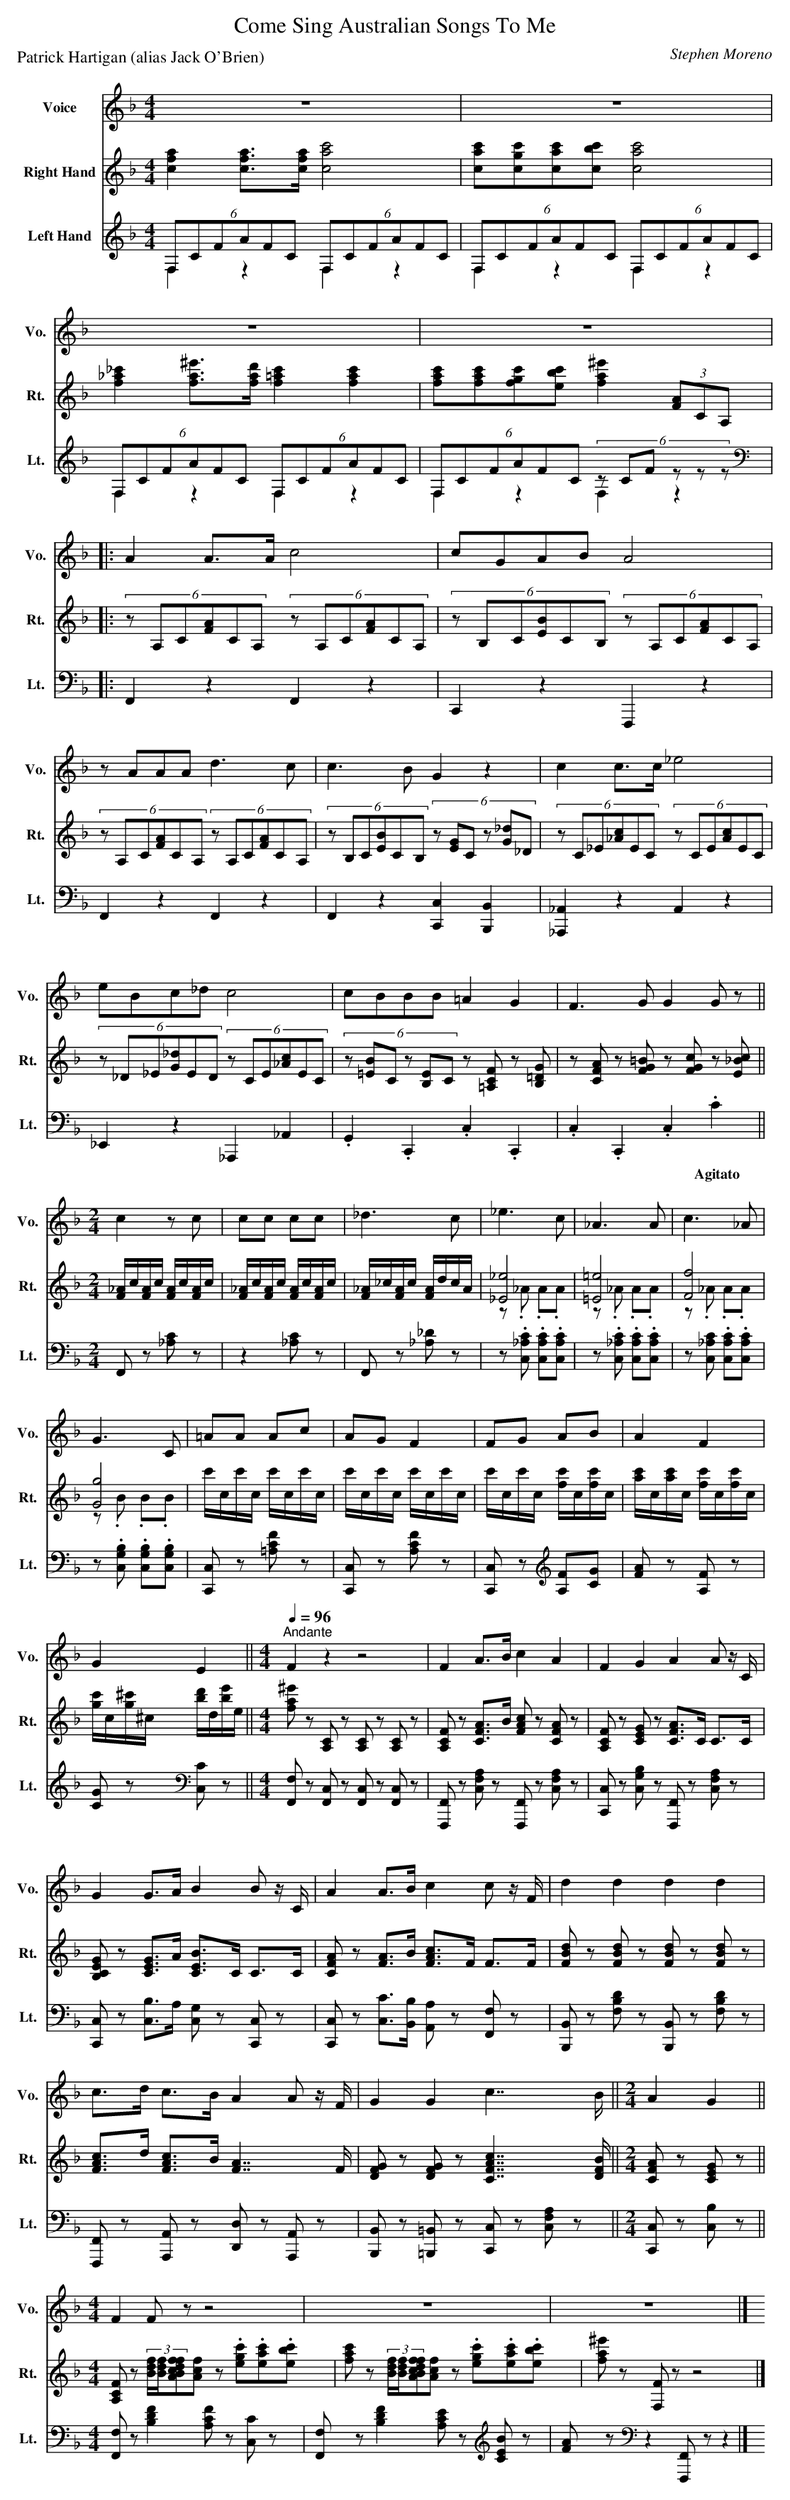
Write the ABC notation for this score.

X:1
T:Come Sing Australian Songs To Me
C:Stephen Moreno
P:Patrick Hartigan (alias Jack O'Brien)
%%score 1 ( 2 3 ) ( 4 5 )
L:1/8
M:4/4
K:F
V:1 treble nm="Voice" snm="Vo."
V:2 treble nm="Right Hand" snm="Rt."
V:3 treble
V:4 treble nm="Left Hand" snm="Lt."
V:5 treble
V:1
z8 | z8 |$ z8 | z8 |:$ A2 A>A c4 | cGAB A4 |$ z AAA d3 c | c3 B G2 z2 | c2 c>c _e4 |$ eBc_d c4 |
cBBB =A2 G2 | F3 G G2 G z ||$[M:2/4] c2 z c | cc cc | _d3 c | _e3 c | _A3 A | c3 _A |$ G3 C |
=AA Ac | AG F2 | FG AB | A2 F2 |$ G2 E2 ||[M:4/4][Q:1/4=96]"^Andante" F2 z2 z4 | F2 A>B c2 A2 |
F2 G2 A2 A z/ C/ |$ G2 G>A B2 B z/ C/ | A2 A>B c2 c z/ F/ | d2 d2 d2 d2 |$ c>d c>B A2 A z/ F/ |
G2 G2 c7/2 B/ ||[M:2/4] A2 G2 ||$[M:4/4] F2 F z z4 | z8 | z8 |]
V:2
[cfa]2 [cfa]>[cfa] [cac']4 | [cac'][cgc'][cac'][cbc'] [cac']4 |$
[f_a_c']2 [fa^e']>[fad'] [f=ac']2 [fac']2 | [fac'][fac'][fgc'][ebc'] [fa^e']2 (3[FA]CA, |:$
(6:4:6z A,C[FA]CA, (6:4:6z A,C[FA]CA, | (6:4:6z B,C[EB]CB, (6:4:6z A,C[FA]CA, |$
(6:4:6z A,C[FA]CA, (6:4:6z A,C[FA]CA, | (6:4:6z B,C[EB]CB, (6:4:6z [EG]C z [G_d]_D |
(6:4:6z C_E[_Ac]EC (6:4:6z CE[Ac]EC |$ (6:4:6z _D_E[G_d]ED (6:4:6z CE[_Ac]EC |
(6:4:6z [=EB]C z [B,E]C z [=A,CF] z [B,=DG] | z [CFA] z [FG=B] z [FGc] z [E_Bc] ||$
[M:2/4] [F_A]/c/[FA]/c/ [FA]/c/[FA]/c/ | [F_A]/c/[FA]/c/ [FA]/c/[FA]/c/ |
[F_A]/_c/[FA]/c/ [FA]/d/c/A/ | [_E_e]4 | [=E=e]4 | [Ff]4 |$ [Gg]4 | c'/c/c'/c/ c'/c/c'/c/ |
c'/c/c'/c/ c'/c/c'/c/ | c'/c/c'/c/ [fc']/c/[fc']/c/ | [ac']/c/[ac']/c/ [fc']/c/[fc']/c/ |$
[gc']/c/[g^c']/^c/ [bd']/d/[be']/e/ ||[M:4/4] [fa^e'] z [A,C] z [A,C] z [A,C] z |
[A,CF] z [CFA]>B [FAc] z [CFA] z | [A,CF] z [CEG] z [CFA]>C C>C |$ [B,CEG] z [CEG]>A [CEB]>C C>C |
[CFA] z [FA]>B [FAc]>F F>F | [FBd] z [FBd] z [FBd] z [FBd] z |$ [FAc]>d [FAc]>B [FA]7/2 F/ |
[DFG] z [DFG] z [CFAc]7/2 [DFB]/ ||[M:2/4] [CFA] z [CEG] z ||$
[M:4/4] [A,CF] z (3[Bdf]/[Bdf]/[BdfAcf][Acf]2/3 z .[egc'].[eac'].[ebc'] |
[fac'] z (3[Bdf]/[Bdf]/[BdfAcf][Acf]2/3 z .[egc'].[eac'].[ebc'] | [fa^e'] z [F,F] z z4 |]
V:3
x8 | x8 |$ x8 | x8 |:$ x8 | x8 |$ x8 | x8 | x8 |$ x8 | x8 | x8 ||$[M:2/4] x4 | x4 | x4 |
z ._A .A.A | z ._A .A.A | z ._A .A.A |$ z .B .B.B | x4 | x4 | x4 | x4 |$ x4 ||[M:4/4] x8 | x8 |
x8 |$ x8 | x8 | x8 |$ x8 | x8 ||[M:2/4] x4 ||$[M:4/4] x8 | x8 | x8 |]
V:4
(6:4:6F,CFAFC (6:4:6F,CFAFC | (6:4:6F,CFAFC (6:4:6F,CFAFC |$ (6:4:6F,CFAFC (6:4:6F,CFAFC |
w: |||
(6:4:6F,CFAFC (6:4:6z CF z z z |:$[K:bass] F,,2 z2 F,,2 z2 | C,,2 z2 F,,,2 z2 |$ F,,2 z2 F,,2 z2 |
w: ||||
F,,2 z2 [C,,C,]2 [B,,,B,,]2 | [_A,,,_A,,]2 z2 A,,2 z2 |$ _E,,2 z2 _A,,,2 _A,,2 |
w: |||
.G,,2 .C,,2 .C,2 .C,,2 | .C,2 .C,,2 .C,2 .C2 ||$[M:2/4] F,, z [_A,C] z | z2 [_A,C] z |
w: |* * * Agitato|||
F,, z [_A,_D] z | z .[C,_A,C] .[C,A,C].[C,A,C] | z .[C,_A,C] .[C,A,C].[C,A,C] |
w: |||
z [C,_A,C] .[C,A,C].[C,A,C] |$ z .[C,G,B,] .[C,G,B,].[C,G,B,] | [C,,C,] z [=A,CF] z |
w: |||
[C,,C,] z [A,CF] z | [C,,C,] z[K:treble] [A,F][CG] | [FA] z [A,F] z |$ [CG] z[K:bass] [C,C] z ||
w: ||||
[M:4/4] [F,,F,] z [F,,C,] z [F,,C,] z [F,,C,] z | [F,,,F,,] z [C,F,A,] z [F,,,F,,] z [C,F,A,] z |
w: ||
[C,,C,] z [C,G,B,] z [F,,,F,,] z [C,F,A,] z |$ [C,,C,] z [C,B,]>A, [C,G,] z [C,,C,] z |
w: ||
[C,,C,] z [C,C]>[B,,B,] [A,,A,] z [F,,F,] z | [B,,,B,,] z [F,B,D] z [B,,,B,,] z [F,B,D] z |$
w: ||
[F,,,F,,] z [A,,,A,,] z [D,,D,] z [A,,,A,,] z | [B,,,B,,] z [=B,,,=B,,] z [C,,C,] z [C,F,A,] z ||
w: ||
[M:2/4] [C,,C,] z [C,B,] z ||$[M:4/4] [F,,F,] z [B,DF]2 [A,CF] z [C,C] z |
w: ||
[F,,F,] z [B,DF]2 [A,CE] z[K:treble] [CEB] z | [FA] z[K:bass] z2 [F,,,F,,] z z2 |]
w: ||
V:5
F,2 z2 F,2 z2 | F,2 z2 F,2 z2 |$ F,2 z2 F,2 z2 | F,2 z2 F,2 z2 |:$[K:bass] x8 | x8 |$ x8 | x8 |
x8 |$ x8 | x8 | x8 ||$[M:2/4] x4 | x4 | x4 | x4 | x4 | x4 |$ x4 | x4 | x4 | x2[K:treble] x2 |
x4 |$ x3/2[K:bass] x5/2 ||[M:4/4] x8 | x8 | x8 |$ x8 | x8 | x8 |$ x8 | x8 ||[M:2/4] x4 ||$
[M:4/4] x8 | x6[K:treble] x2 | x2[K:bass] x6 |]
